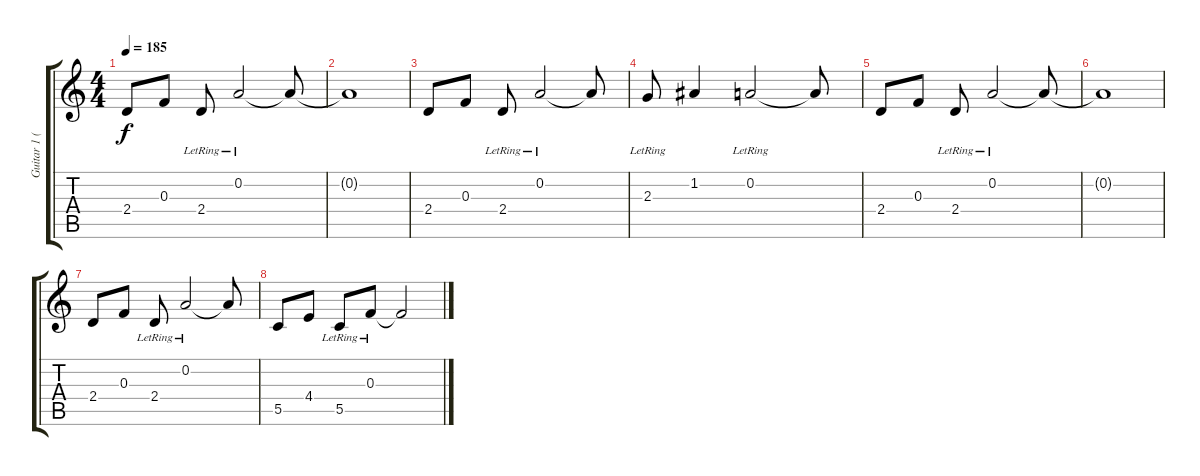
\track ("Guitar 1 (Clean)" "Guitar 1 (") {instrument acousticguitarsteel}
\staff {score tabs}
\tuning (D4 A3 F3 C3 G2 C2) {hide}
\ts (4 4)
\tempo 185
\clef g2
\ks c
2.4.8{dy f} 0.3.8 2.4{lr}.8 0.2{lr}.2 0.2{t}.8 |
0.2{t}.1 |
2.4.8 0.3.8 2.4{lr}.8 0.2{lr}.2 0.2{t}.8 |
2.3{lr}.8 1.2.4 0.2{lr}.2 0.2{t}.8 |
2.4.8 0.3.8 2.4{lr}.8 0.2{lr}.2 0.2{t}.8 |
0.2{t}.1 |
2.4.8 0.3.8 2.4{lr}.8 0.2{lr}.2 0.2{t}.8 |
5.5.8 4.4.8 5.5{lr}.8 0.3{lr}.8 0.3{t}.2
